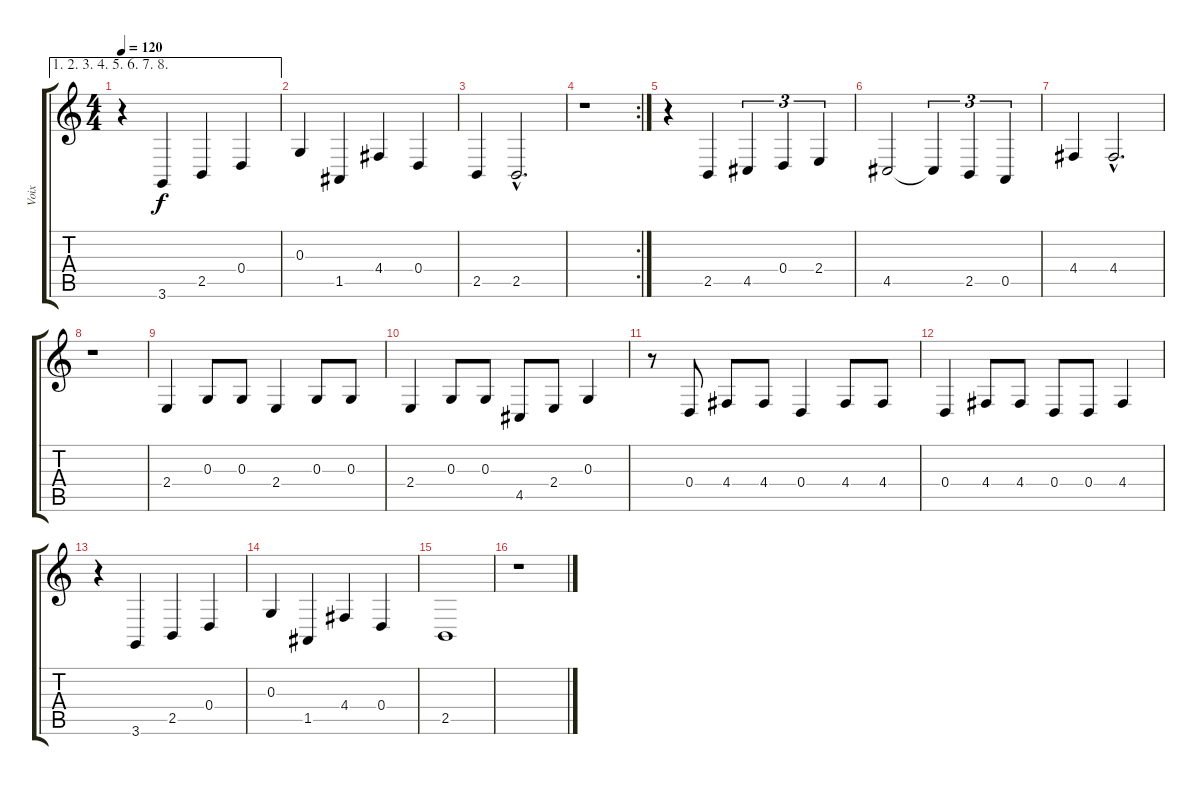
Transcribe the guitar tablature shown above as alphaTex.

\track ("Voix" "Voix") {instrument panflute}
\staff {score tabs}
\tuning (E4 B3 G3 D3 A2 E2) {hide}
\ae (1 2 3 4 5 6 7 8)
\ts (4 4)
\tempo 120
\clef g2
\ks c
r.4{dy f} 3.6.4 2.5.4 0.4.4 |
0.3.4 1.5.4 4.4.4 0.4.4 |
2.5.4 2.5{hac}.2{d} |
\rc 2
r.1 |
r.4 2.5.4 4.5.4{tu (3 2)} 0.4.4{tu (3 2)} 2.4.4{tu (3 2)} |
4.5.2 4.5{t}.4{tu (3 2)} 2.5.4{tu (3 2)} 0.5.4{tu (3 2)} |
4.4.4 4.4{hac}.2{d} |
r.1 |
2.4.4 0.3.8 0.3.8 2.4.4 0.3.8 0.3.8 |
2.4.4 0.3.8 0.3.8 4.5.8 2.4.8 0.3.4 |
r.8 0.4.8 4.4.8 4.4.8 0.4.4 4.4.8 4.4.8 |
0.4.4 4.4.8 4.4.8 0.4.8 0.4.8 4.4.4 |
r.4 3.6.4 2.5.4 0.4.4 |
0.3.4 1.5.4 4.4.4 0.4.4 |
2.5.1 |
r.1
